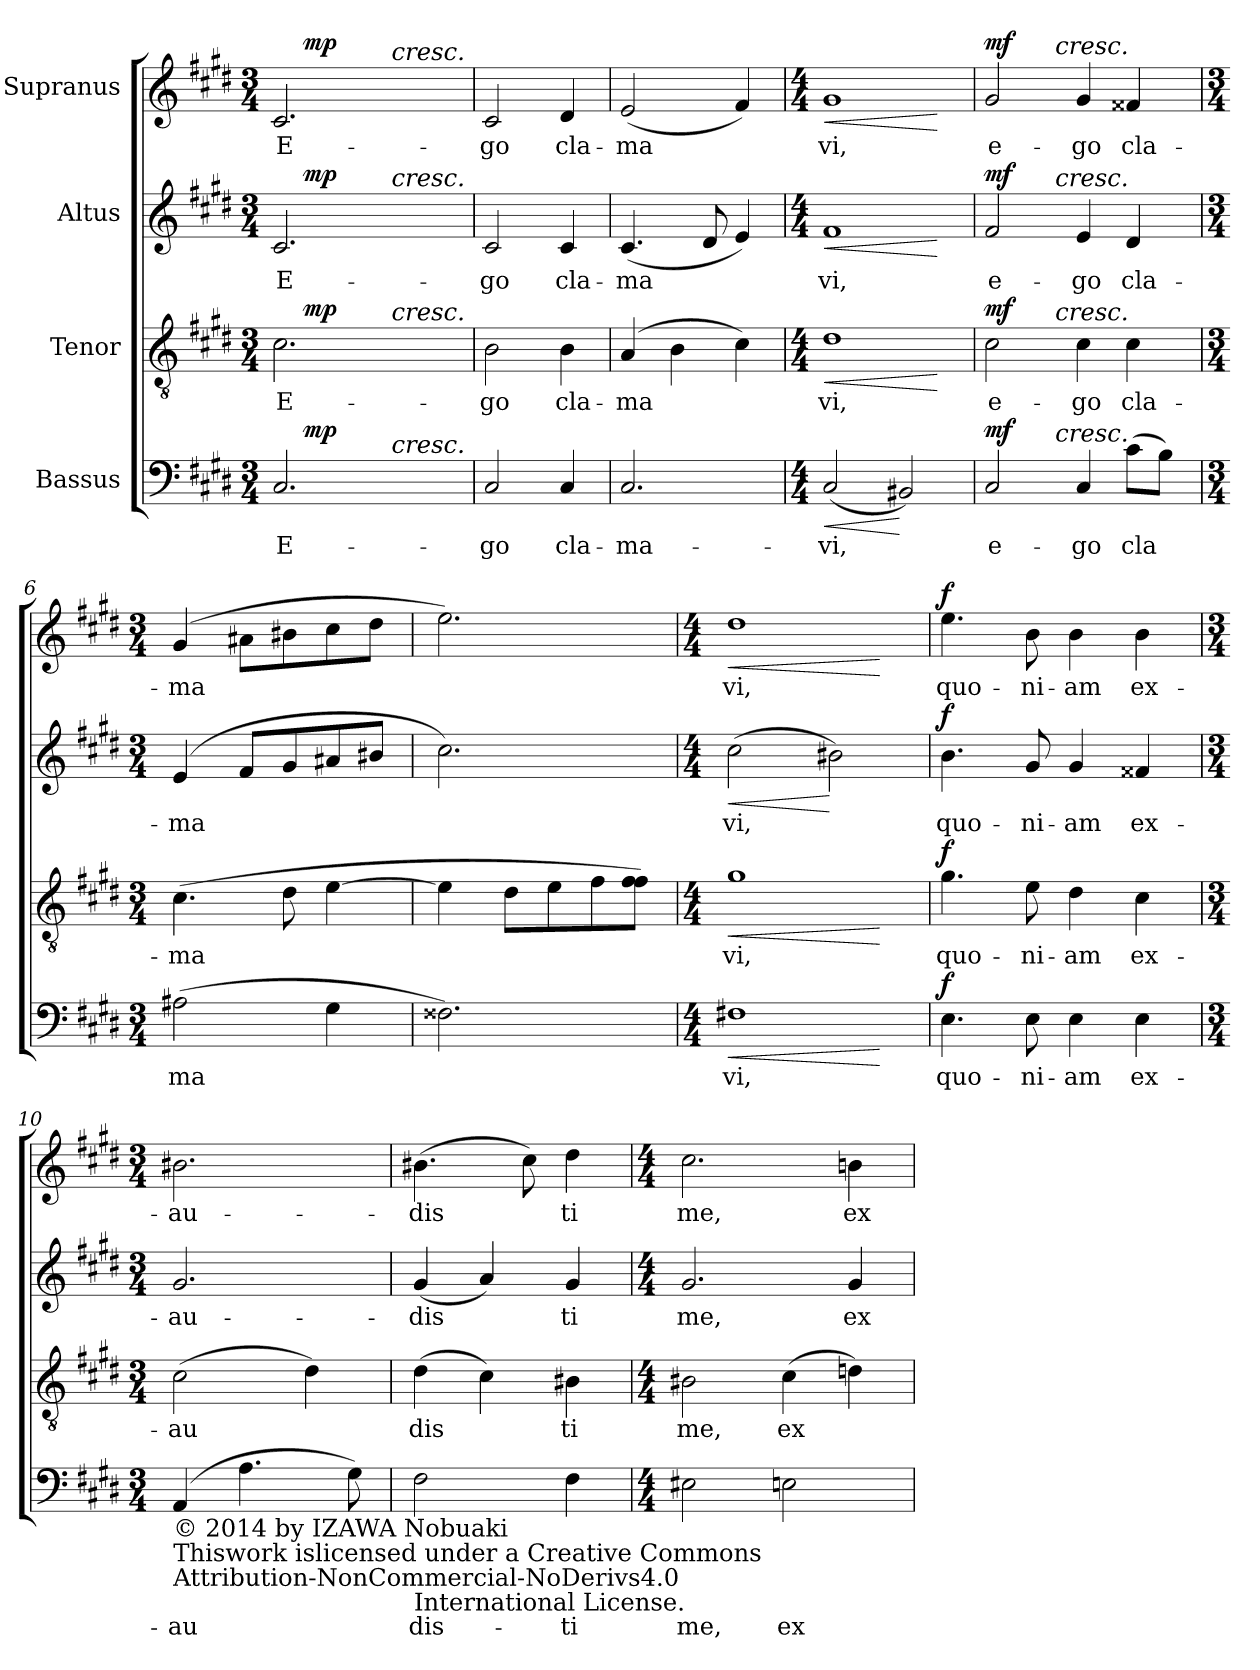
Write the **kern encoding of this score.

**kern	**text	**dynam	**kern	**text	**dynam	**kern	**text	**dynam	**kern	**text	**dynam
*part4	*part4	*part4	*part3	*part3	*part3	*part2	*part2	*part2	*part1	*part1	*part1
*staff4	*staff4	*staff4	*staff3	*staff3	*staff3	*staff2	*staff2	*staff2	*staff1	*staff1	*staff1
*I"Bassus	*	*	*I"Tenor	*	*	*I"Altus	*	*	*I"Supranus	*	*
!!LO:PB:g=z
*stria5	*	*	*stria5	*	*	*stria5	*	*	*stria5	*	*
*clefF4	*	*	*clefGv2	*	*	*clefG2	*	*	*clefG2	*	*
*k[f#c#g#d#]	*	*	*k[f#c#g#d#]	*	*	*k[f#c#g#d#]	*	*	*k[f#c#g#d#]	*	*
*E:	*	*	*E:	*	*	*E:	*	*	*E:	*	*
*M3/4	*	*	*M3/4	*	*	*M3/4	*	*	*M3/4	*	*
=1	=1	=1	=1	=1	=1	=1	=1	=1	=1	=1	=1
!	!LO:LY:b:cj	!	!	!LO:LY:b:cj	!	!	!LO:LY:b:cj	!	!	!LO:LY:b:cj	!
*^	*	*	*^	*	*	*^	*	*	*^	*	*
*	*^	*	*	*	*^	*	*	*	*^	*	*	*	*^	*	*
2.C#/	16ryy	4ryy	E-	.	2.c#\	16ryy	4ryy	E-	.	2.c#/	16ryy	4ryy	E-	.	2.c#/	16ryy	4ryy	E-	.
.	64ryy	.	.	.	.	64ryy	.	.	.	.	64ryy	.	.	.	.	64ryy	.	.	.
!	!	!	!	!LO:DY:a	!	!	!	!	!LO:DY:a	!	!	!	!	!LO:DY:a	!	!	!	!	!LO:DY:a
.	2ryy	.	.	mp	.	2ryy	.	.	mp	.	2ryy	.	.	mp	.	2ryy	.	.	mp
.	.	8...ryy	.	.	.	.	8...ryy	.	.	.	.	8...ryy	.	.	.	.	8...ryy	.	.
!	!	!	!	!	!	!	!	!	!	!	!	!	!	!	!	!	!LO:TX:a:i:t=cresc.	!	!
!	!	!	!	!	!	!	!	!	!	!	!	!LO:TX:a:i:t=cresc.	!	!	!	!	!	!	!
!	!	!	!	!	!	!	!LO:TX:a:i:t=cresc.	!	!	!	!	!	!	!	!	!	!	!	!
!	!	!LO:TX:a:i:t=cresc.	!	!	!	!	!	!	!	!	!	!	!	!	!	!	!	!	!
.	.	4ryy	.	.	.	.	4ryy	.	.	.	.	4ryy	.	.	.	.	4ryy	.	.
.	8ryy	.	.	.	.	8ryy	.	.	.	.	8ryy	.	.	.	.	8ryy	.	.	.
.	32.ryy	.	.	.	.	32.ryy	.	.	.	.	32.ryy	.	.	.	.	32.ryy	.	.	.
.	.	64ryy	.	.	.	.	64ryy	.	.	.	.	64ryy	.	.	.	.	64ryy	.	.
=2	=2	=2	=2	=2	=2	=2	=2	=2	=2	=2	=2	=2	=2	=2	=2	=2	=2	=2	=2
!	!	!	!LO:LY:b:cj	!	!	!	!	!LO:LY:b:cj	!	!	!	!	!LO:LY:b:cj	!	!	!	!	!LO:LY:b:cj	!
*v	*v	*v	*	*	*	*	*	*	*	*v	*v	*v	*	*	*v	*v	*v	*	*
*	*	*	*v	*v	*v	*	*	*	*	*	*	*	*
2C#/	-go	.	2B\	-go	.	2c#/	-go	.	2c#/	-go	.
!	!LO:LY:b:cj	!	!	!LO:LY:b:cj	!	!	!LO:LY:b:cj	!	!	!LO:LY:b:cj	!
4C#/	cla-	.	4B\	cla-	.	4c#/	cla-	.	4d#/	cla-	.
=3	=3	=3	=3	=3	=3	=3	=3	=3	=3	=3	=3
!	!LO:LY:b:cj	!	!	!LO:LY:b:cj	!	!	!LO:LY:b:cj	!	!	!LO:LY:b:cj	!
2.C#/	-ma-	.	(>4A/	-ma-	.	(<4.c#/	-ma-	.	(<2e/	-ma-	.
!	!	!	!	!LO:LY:b:cj	!	!	!	!	!	!	!
.	.	.	4B\	--	.	.	.	.	.	.	.
!	!	!	!	!	!	!	!LO:LY:b:cj	!	!	!	!
.	.	.	.	.	.	8d#/	--	.	.	.	.
!	!	!	!	!LO:LY:b:cj	!	!	!LO:LY:b:cj	!	!	!LO:LY:b:cj	!
.	.	.	4c#\)	--	.	4e/)	--	.	4f#/)	--	.
=4	=4	=4	=4	=4	=4	=4	=4	=4	=4	=4	=4
*M4/4	*	*	*M4/4	*	*	*M4/4	*	*	*M4/4	*	*
!	!LO:LY:b:cj	!LO:HP:b	!	!LO:LY:b:cj	!LO:HP:b	!	!LO:LY:b:cj	!LO:HP:b	!	!LO:LY:b:cj	!LO:HP:b
(<2C#/	-vi,	<	1d#	-vi,	<	1f#	-vi,	<	1g#	-vi,	<
!	!LO:LY:b:cj	!	!	!	!	!	!	!	!	!	!
2BB#X/)	.	[	.	.	.	.	.	.	.	.	.
.	.	.	.	.	[	.	.	[	.	.	[
!!LO:LB:g=z
=5	=5	=5	=5	=5	=5	=5	=5	=5	=5	=5	=5
!	!LO:LY:b:cj	!LO:DY:a	!	!LO:LY:b:cj	!LO:DY:a	!	!LO:LY:b:cj	!LO:DY:a	!	!LO:LY:b:cj	!LO:DY:a
*^	*	*	*^	*	*	*^	*	*	*^	*	*
2C#/	4..ryy	e-	mf	2c#\	4..ryy	e-	mf	2f#/	4..ryy	e-	mf	2g#/	4..ryy	e-	mf
!	!	!	!	!	!	!	!	!	!	!	!	!	!LO:TX:a:i:t=cresc.	!	!
!	!	!	!	!	!	!	!	!	!LO:TX:a:i:t=cresc.	!	!	!	!	!	!
!	!	!	!	!	!LO:TX:a:i:t=cresc.	!	!	!	!	!	!	!	!	!	!
!	!LO:TX:a:i:t=cresc.	!	!	!	!	!	!	!	!	!	!	!	!	!	!
.	2ryy	.	.	.	2ryy	.	.	.	2ryy	.	.	.	2ryy	.	.
!	!	!LO:LY:b:cj	!	!	!	!LO:LY:b:cj	!	!	!	!LO:LY:b:cj	!	!	!	!LO:LY:b:cj	!
4C#/	.	-go	.	4c#\	.	-go	.	4e/	.	-go	.	4g#/	.	-go	.
!	!	!LO:LY:b:cj	!	!	!	!LO:LY:b:cj	!	!	!	!LO:LY:b:cj	!	!	!	!LO:LY:b:cj	!
(>8c#\L	.	cla-	.	4c#\	.	cla-	.	4d#/	.	cla-	.	4f##X/	.	cla-	.
!	!	!LO:LY:b:cj	!	!	!	!	!	!	!	!	!	!	!	!	!
8B\J)	.	--	.	.	.	.	.	.	.	.	.	.	.	.	.
.	16ryy	.	.	.	16ryy	.	.	.	16ryy	.	.	.	16ryy	.	.
*v	*v	*	*	*	*	*	*	*v	*v	*	*	*v	*v	*	*
*	*	*	*v	*v	*	*	*	*	*	*	*	*
=6	=6	=6	=6	=6	=6	=6	=6	=6	=6	=6	=6
*M3/4	*	*	*M3/4	*	*	*M3/4	*	*	*M3/4	*	*
*^	*	*	*^	*	*	*^	*	*	*^	*	*
!	!	!LO:LY:b:cj	!	!	!	!LO:LY:b:cj	!	!	!	!LO:LY:b:cj	!	!	!	!LO:LY:b:cj	!
*v	*v	*	*	*	*	*	*	*v	*v	*	*	*v	*v	*	*
*	*	*	*v	*v	*	*	*	*	*	*	*	*
(>2A#X\	-ma-	.	(>4.c#\	-ma-	.	(>4e/	-ma-	.	(>4g#/	-ma-	.
!	!	!	!	!	!	!	!LO:LY:b:cj	!	!	!LO:LY:b:cj	!
.	.	.	.	.	.	8f#/L	--	.	8a#X\L	--	.
!	!	!	!	!LO:LY:b:cj	!	!	!LO:LY:b:cj	!	!	!LO:LY:b:cj	!
.	.	.	8d#\	--	.	8g#/	--	.	8b#X\	--	.
!	!LO:LY:b:cj	!	!	!LO:LY:b:cj	!	!	!LO:LY:b:cj	!	!	!LO:LY:b:cj	!
4G#\	--	.	[>4e\	--	.	8a#X/	--	.	8cc#\	--	.
!	!	!	!	!	!	!	!LO:LY:b:cj	!	!	!LO:LY:b:cj	!
.	.	.	.	.	.	8b#X/J	--	.	8dd#\J	--	.
=7	=7	=7	=7	=7	=7	=7	=7	=7	=7	=7	=7
!	!LO:LY:b:cj	!	!	!LO:LY:b:cj	!	!	!LO:LY:b:cj	!	!	!LO:LY:b:cj	!
2.F##X\)	--	.	4e\]	--	.	2.cc#\)	--	.	2.ee\)	--	.
!	!	!	!	!LO:LY:b:cj	!	!	!	!	!	!	!
.	.	.	8d#\L	--	.	.	.	.	.	.	.
!	!	!	!	!LO:LY:b:cj	!	!	!	!	!	!	!
.	.	.	8e\	--	.	.	.	.	.	.	.
!	!	!	!	!LO:LY:b:cj	!	!	!	!	!	!	!
.	.	.	8f#\	--	.	.	.	.	.	.	.
!	!	!	!	!LO:LY:b:cj	!	!	!	!	!	!	!
.	.	.	8f#\ 8f#\J)	--	.	.	.	.	.	.	.
=8	=8	=8	=8	=8	=8	=8	=8	=8	=8	=8	=8
*M4/4	*	*	*M4/4	*	*	*M4/4	*	*	*M4/4	*	*
!	!LO:LY:b:cj	!LO:HP:b	!	!LO:LY:b:cj	!LO:HP:b	!	!LO:LY:b:cj	!LO:HP:b	!	!LO:LY:b:cj	!LO:HP:b
1F#X	-vi,	<	1g#	-vi,	<	(>2cc#\	-vi,	<	1dd#	-vi,	<
!	!	!	!	!	!	!	!LO:LY:b:cj	!	!	!	!
.	.	.	.	.	.	2b#X\)	.	[	.	.	.
.	.	[	.	.	[	.	.	.	.	.	[
!!LO:PB:g=z
=9	=9	=9	=9	=9	=9	=9	=9	=9	=9	=9	=9
!	!LO:LY:b:cj	!LO:DY:a	!	!LO:LY:b:cj	!LO:DY:a	!	!LO:LY:b:cj	!LO:DY:a	!	!LO:LY:b:cj	!LO:DY:a
4.E\	quo-	f	4.g#\	quo-	f	4.b\	quo-	f	4.ee\	quo-	f
!	!LO:LY:b:cj	!	!	!LO:LY:b:cj	!	!	!LO:LY:b:cj	!	!	!LO:LY:b:cj	!
8E\	-ni-	.	8e\	-ni-	.	8g#/	-ni-	.	8b\	-ni-	.
!	!LO:LY:b:cj	!	!	!LO:LY:b:cj	!	!	!LO:LY:b:cj	!	!	!LO:LY:b:cj	!
4E\	-am	.	4d#\	-am	.	4g#/	-am	.	4b\	-am	.
!	!LO:LY:b:cj	!	!	!LO:LY:b:cj	!	!	!LO:LY:b:cj	!	!	!LO:LY:b:cj	!
4E\	ex-	.	4c#\	ex-	.	4f##X/	ex-	.	4b\	ex-	.
=10	=10	=10	=10	=10	=10	=10	=10	=10	=10	=10	=10
*M3/4	*	*	*M3/4	*	*	*M3/4	*	*	*M3/4	*	*
!LO:TX:b:t=© 2014 by IZAWA Nobuaki	!	!	!	!	!	!	!	!	!	!	!
!LO:TX:b:t=Thiswork islicensed under a Creative Commons	!	!	!	!	!	!	!	!	!	!	!
!LO:TX:b:t=Attribution-NonCommercial-NoDerivs4.0	!	!	!	!	!	!	!	!	!	!	!
!	!LO:LY:b:cj	!	!	!LO:LY:b:cj	!	!	!LO:LY:b:cj	!	!	!LO:LY:b:cj	!
(>4AA/	-au-	.	(>2c#\	-au-	.	2.g#/	-au-	.	2.b#X\	-au-	.
!	!LO:LY:b:cj	!	!	!	!	!	!	!	!	!	!
4.A\	--	.	.	.	.	.	.	.	.	.	.
!	!	!	!	!LO:LY:b:cj	!	!	!	!	!	!	!
.	.	.	4d#\)	--	.	.	.	.	.	.	.
!	!LO:LY:b:cj	!	!	!	!	!	!	!	!	!	!
8G#\)	--	.	.	.	.	.	.	.	.	.	.
=11	=11	=11	=11	=11	=11	=11	=11	=11	=11	=11	=11
!LO:TX:b:t=International License.	!	!	!	!	!	!	!	!	!	!	!
!	!LO:LY:b:cj	!	!	!LO:LY:b:cj	!	!	!LO:LY:b:cj	!	!	!LO:LY:b:cj	!
2F#\	-dis-	.	(>4d#\	-dis-	.	(<4g#/	-dis-	.	(>4.b#X\	-dis-	.
!	!	!	!	!LO:LY:b:cj	!	!	!LO:LY:b:cj	!	!	!	!
.	.	.	4c#\)	--	.	4a/)	--	.	.	.	.
!	!	!	!	!	!	!	!	!	!	!LO:LY:b:cj	!
.	.	.	.	.	.	.	.	.	8cc#\)	--	.
!	!LO:LY:b:cj	!	!	!LO:LY:b:cj	!	!	!LO:LY:b:cj	!	!	!LO:LY:b:cj	!
4F#\	-ti	.	4B#X\	-ti	.	4g#/	-ti	.	4dd#\	-ti	.
=12	=12	=12	=12	=12	=12	=12	=12	=12	=12	=12	=12
*M4/4	*	*	*M4/4	*	*	*M4/4	*	*	*M4/4	*	*
!	!LO:LY:b:cj	!	!	!LO:LY:b:cj	!	!	!LO:LY:b:cj	!	!	!LO:LY:b:cj	!
2E#X\	me,	.	2B#X\	me,	.	2.g#/	me,	.	2.cc#\	me,	.
!	!LO:LY:b:cj	!	!	!LO:LY:b:cj	!	!	!	!	!	!	!
2En\	ex-	.	(>4c#\	ex-	.	.	.	.	.	.	.
!	!	!	!	!LO:LY:b:cj	!	!	!LO:LY:b:cj	!	!	!LO:LY:b:cj	!
.	.	.	4dn\)	--	.	4g#/	ex-	.	4bn\	ex-	.
=	=	=	=	=	=	=	=	=	=	=	=
*-	*-	*-	*-	*-	*-	*-	*-	*-	*-	*-	*-
